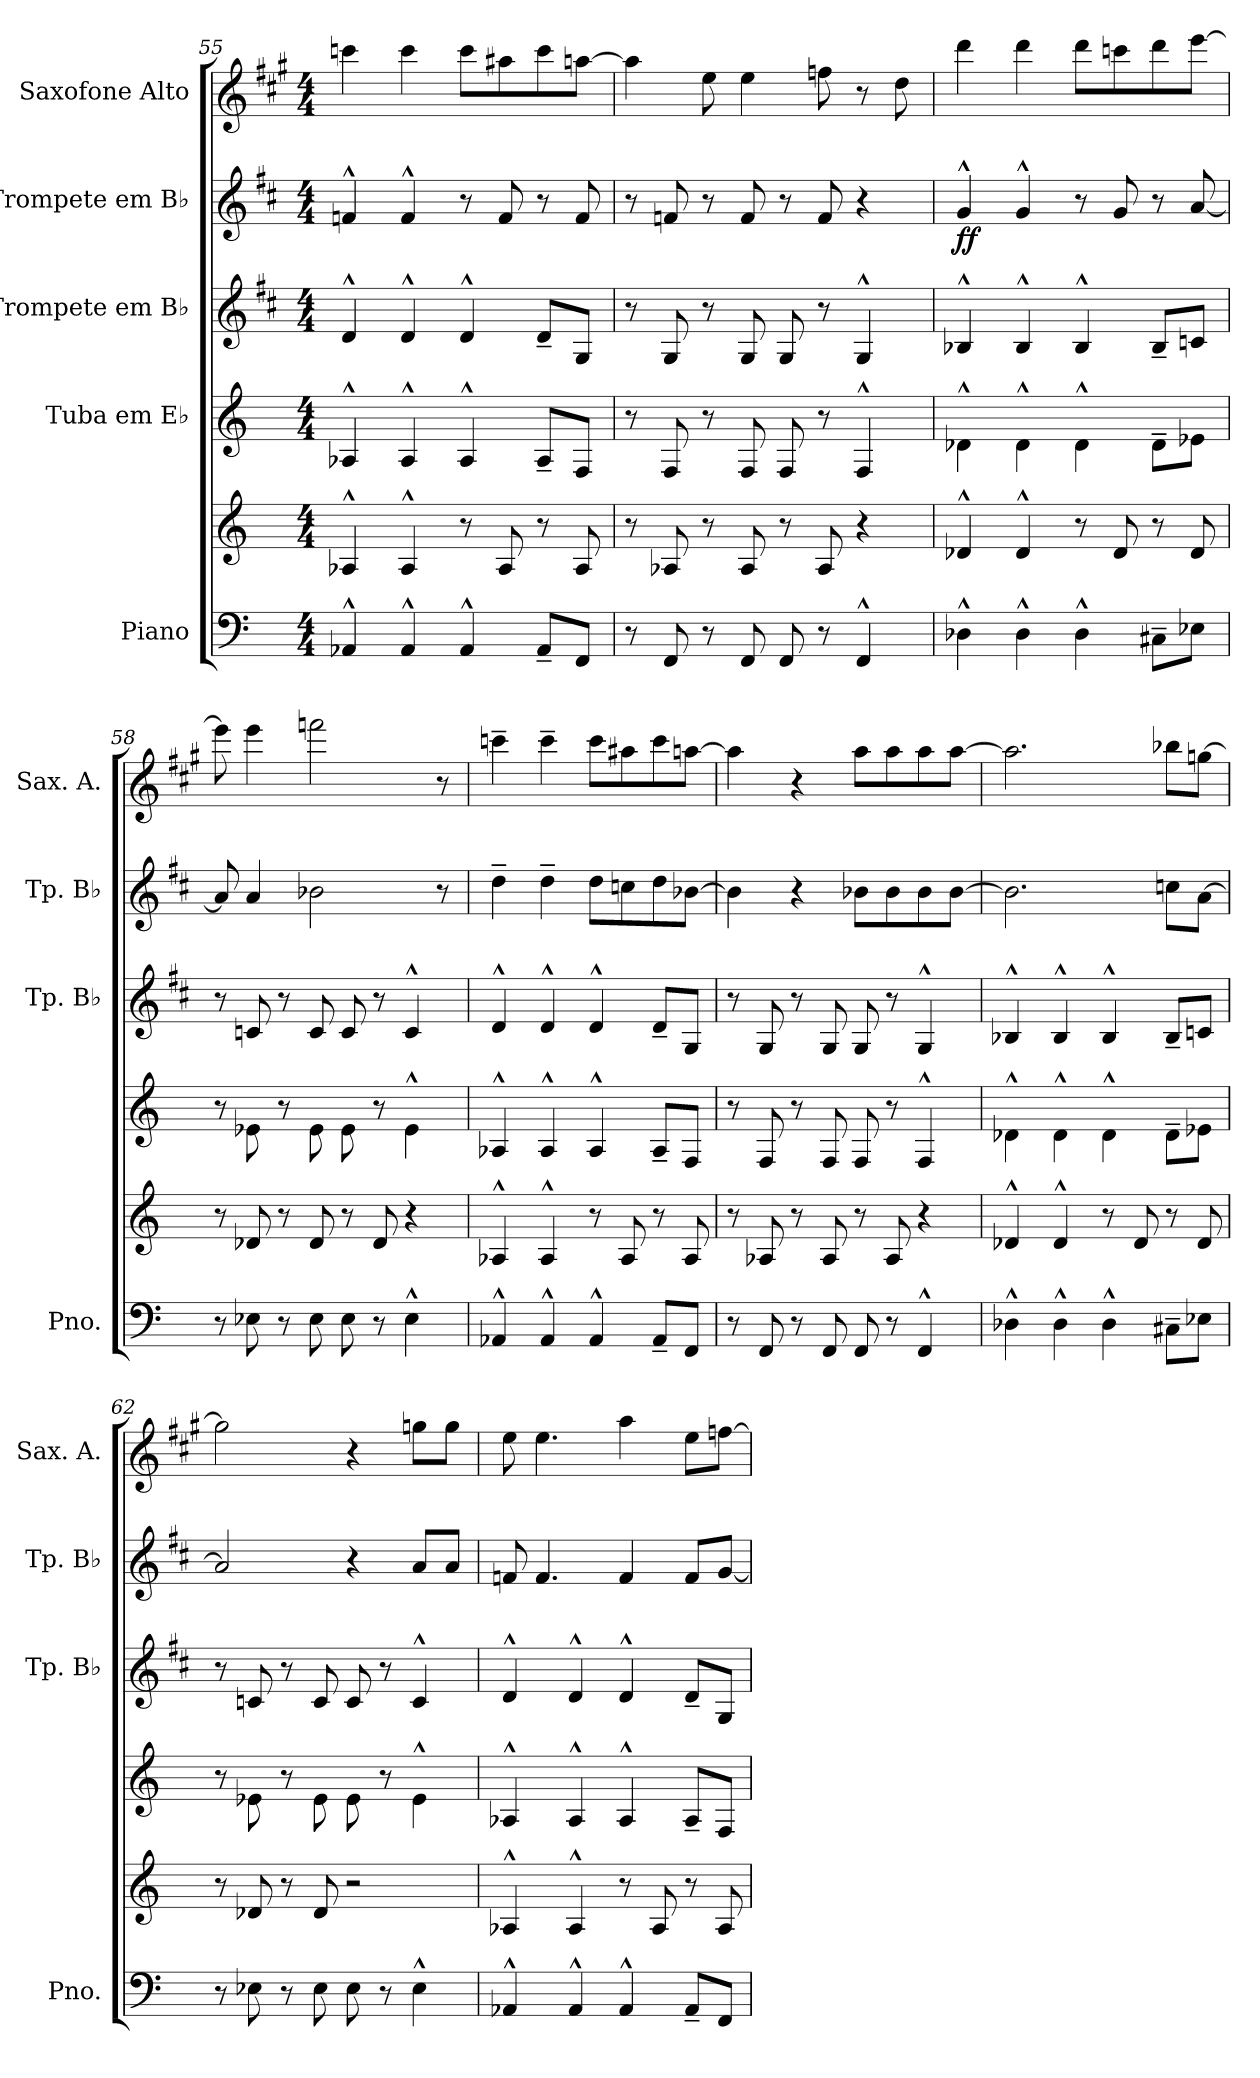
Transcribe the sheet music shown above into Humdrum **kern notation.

**kern	**kern	**kern	**kern	**kern	**dynam	**kern
*part5	*part5	*part4	*part3	*part2	*part2	*part1
*staff6	*staff5	*staff4	*staff3	*staff2	*staff2	*staff1
*I"Piano	*	*I"Tuba em E♭	*I"Trompete em B♭	*I"Trompete em B♭	*	*I"Saxofone Alto
*I'Pno.	*	*	*I'Tp. B♭	*I'Tp. B♭	*	*I'Sax. A.
!!LO:PB:g=z
*clefF4	*clefG2	*clefG2	*clefG2	*clefG2	*	*clefG2
*	*	*ITrd12c21	*ITrd1c2	*ITrd1c2	*	*ITrd5c9
*k[]	*k[]	*k[]	*k[]	*k[]	*	*k[]
*M4/4	*M4/4	*M4/4	*M4/4	*M4/4	*	*M4/4
=55	=55	=55	=55	=55	=55	=55
4AA-X^^/	4A-X^^/	4AA-X^^/	4c^^/	4e-X^^/	.	4ee-X\
4AA-^^/	4A-^^/	4AA-^^/	4c^^/	4e-^^/	.	4ee-\
4AA-^^/	8r	4AA-^^/	4c^^/	8r	.	8ee-\L
.	8A-/	.	.	8e-/	.	8cc#X\
8AA-~/L	8r	8AA-~/L	8c~/L	8r	.	8ee-\
8FF/J	8A-/	8FF/J	8F/J	8e-/	.	[8ccn\J
=56	=56	=56	=56	=56	=56	=56
8r	8r	8r	8r	8r	.	4cc\]
8FF/	8A-X/	8FF/	8F/	8e-X/	.	.
8r	8r	8r	8r	8r	.	8g\
8FF/	8A-/	8FF/	8F/	8e-/	.	4g\
8FF/	8r	8FF/	8F/	8r	.	.
8r	8A-/	8r	8r	8e-/	.	8a-X\
4FF^^/	4r	4FF^^/	4F^^/	4r	.	8r
.	.	.	.	.	.	8f\
=57	=57	=57	=57	=57	=57	=57
!	!	!	!	!	!LO:DY:b	!
4D-X^^\	4d-X^^/	4D-X^^\	4A-X^^/	4f^^/	ff	4ff\
4D-^^\	4d-^^/	4D-^^\	4A-^^/	4f^^/	.	4ff\
4D-^^\	8r	4D-^^\	4A-^^/	8r	.	8ff\L
.	8d-/	.	.	8f/	.	8ee-X\
8C#X~\L	8r	8D-~\L	8A-~/L	8r	.	8ff\
8E-X\J	8d-/	8E-X\J	8B-X/J	[8g/	.	[8gg\J
!!LO:LB:g=z
=58	=58	=58	=58	=58	=58	=58
8r	8r	8r	8r	8g/]	.	8gg\]
8E-X\	8d-X/	8E-X\	8B-X/	4g/	.	4gg\
8r	8r	8r	8r	.	.	.
8E-\	8d-/	8E-\	8B-/	2a-X\	.	2aa-X\
8E-\	8r	8E-\	8B-/	.	.	.
8r	8d-/	8r	8r	.	.	.
4E-^^\	4r	4E-^^\	4B-^^/	.	.	.
.	.	.	.	8r	.	8r
=59	=59	=59	=59	=59	=59	=59
4AA-X^^/	4A-X^^/	4AA-X^^/	4c^^/	4cc~\	.	4ee-X~\
4AA-^^/	4A-^^/	4AA-^^/	4c^^/	4cc~\	.	4ee-~\
4AA-^^/	8r	4AA-^^/	4c^^/	8cc\L	.	8ee-\L
.	8A-/	.	.	8b-X\	.	8cc#X\
8AA-~/L	8r	8AA-~/L	8c~/L	8cc\	.	8ee-\
8FF/J	8A-/	8FF/J	8F/J	[8a-X\J	.	[8ccn\J
=60	=60	=60	=60	=60	=60	=60
8r	8r	8r	8r	4a-\]	.	4cc\]
8FF/	8A-X/	8FF/	8F/	.	.	.
8r	8r	8r	8r	4r	.	4r
8FF/	8A-/	8FF/	8F/	.	.	.
8FF/	8r	8FF/	8F/	8a-X\L	.	8cc\L
8r	8A-/	8r	8r	8a-\	.	8cc\
4FF^^/	4r	4FF^^/	4F^^/	8a-\	.	8cc\
.	.	.	.	[8a-\J	.	[8cc\J
=61	=61	=61	=61	=61	=61	=61
4D-X^^\	4d-X^^/	4D-X^^\	4A-X^^/	2.a-\]	.	2.cc\]
4D-^^\	4d-^^/	4D-^^\	4A-^^/	.	.	.
4D-^^\	8r	4D-^^\	4A-^^/	.	.	.
.	8d-/	.	.	.	.	.
8C#X~\L	8r	8D-~\L	8A-~/L	8b-X\L	.	8dd-X\L
8E-X\J	8d-/	8E-X\J	8B-X/J	[8g\J	.	[8b-X\J
!!LO:PB:g=z
=62	=62	=62	=62	=62	=62	=62
8r	8r	8r	8r	2g/]	.	2b-\]
8E-X\	8d-X/	8E-X\	8B-X/	.	.	.
8r	8r	8r	8r	.	.	.
8E-\	8d-/	8E-\	8B-/	.	.	.
8E-\	2r	8E-\	8B-/	4r	.	4r
8r	.	8r	8r	.	.	.
4E-^^\	.	4E-^^\	4B-^^/	8g/L	.	8b-X\L
.	.	.	.	8g/J	.	8b-\J
=63	=63	=63	=63	=63	=63	=63
4AA-X^^/	4A-X^^/	4AA-X^^/	4c^^/	8e-X/	.	8g\
.	.	.	.	4.e-/	.	4.g\
4AA-^^/	4A-^^/	4AA-^^/	4c^^/	.	.	.
4AA-^^/	8r	4AA-^^/	4c^^/	4e-/	.	4cc\
.	8A-/	.	.	.	.	.
8AA-~/L	8r	8AA-~/L	8c~/L	8e-/L	.	8g\L
8FF/J	8A-/	8FF/J	8F/J	[8f/J	.	[8a-X\J
=	=	=	=	=	=	=
*-	*-	*-	*-	*-	*-	*-
